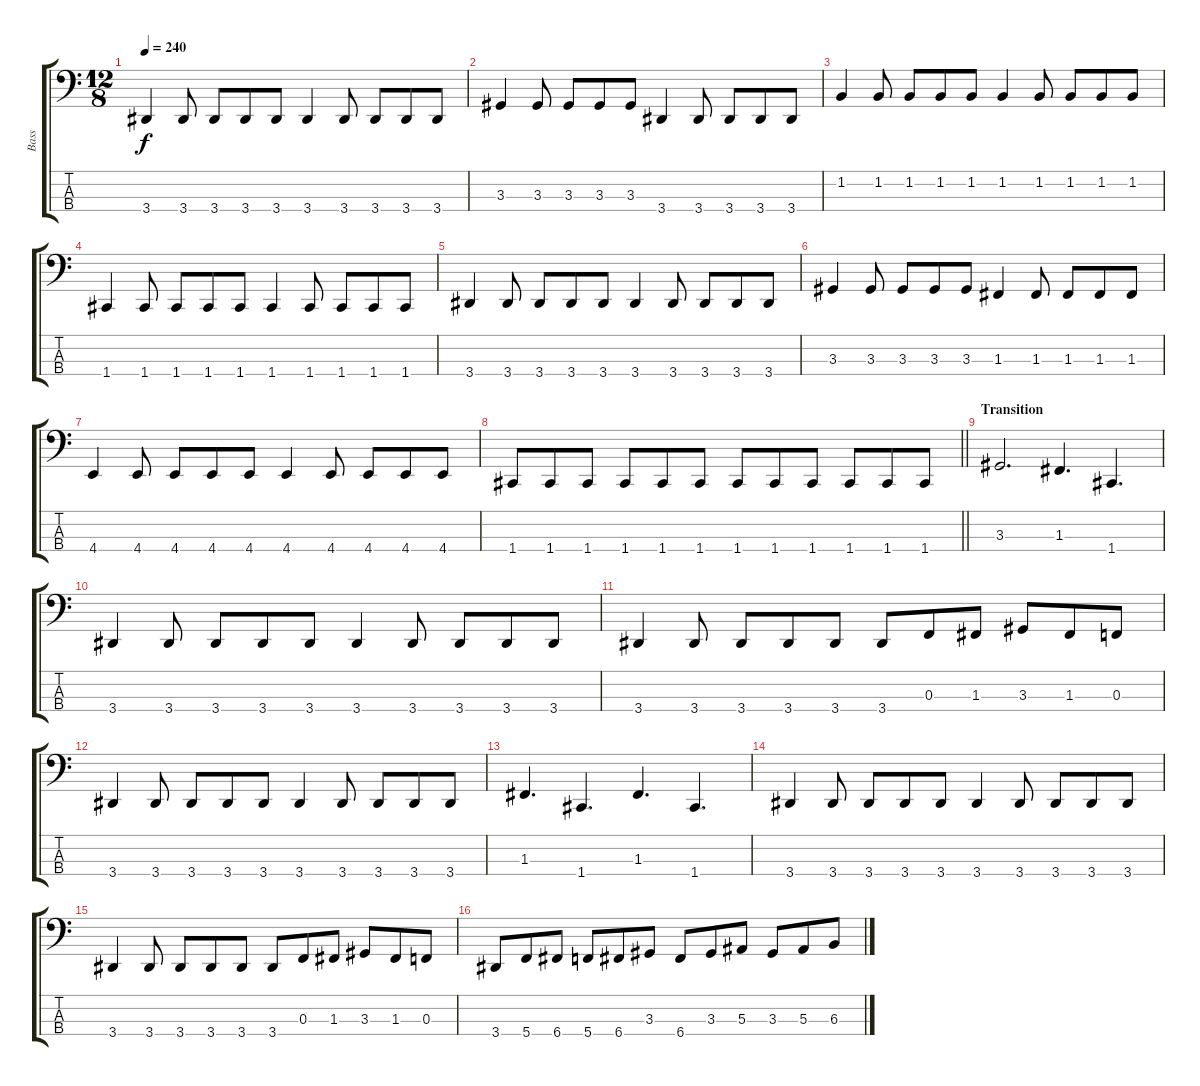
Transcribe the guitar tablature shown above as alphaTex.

\track ("Bass" "Bass") {instrument electricbassfinger}
\staff {score tabs}
\tuning (Eb2 Bb1 F1 C1) {hide}
\ts (12 8)
\tempo 240
\clef f4
\ks c
3.4.4{dy f} 3.4.8 3.4.8 3.4.8 3.4.8 3.4.4 3.4.8 3.4.8 3.4.8 3.4.8 |
3.3.4 3.3.8 3.3.8 3.3.8 3.3.8 3.4.4 3.4.8 3.4.8 3.4.8 3.4.8 |
1.2.4 1.2.8 1.2.8 1.2.8 1.2.8 1.2.4 1.2.8 1.2.8 1.2.8 1.2.8 |
1.4.4 1.4.8 1.4.8 1.4.8 1.4.8 1.4.4 1.4.8 1.4.8 1.4.8 1.4.8 |
3.4.4 3.4.8 3.4.8 3.4.8 3.4.8 3.4.4 3.4.8 3.4.8 3.4.8 3.4.8 |
3.3.4 3.3.8 3.3.8 3.3.8 3.3.8 1.3.4 1.3.8 1.3.8 1.3.8 1.3.8 |
4.4.4 4.4.8 4.4.8 4.4.8 4.4.8 4.4.4 4.4.8 4.4.8 4.4.8 4.4.8 |
\barLineRight lightlight
1.4.8 1.4.8 1.4.8 1.4.8 1.4.8 1.4.8 1.4.8 1.4.8 1.4.8 1.4.8 1.4.8 1.4.8 |
\section ("" "Transition")
3.3.2{d} 1.3.4{d} 1.4.4{d} |
3.4.4 3.4.8 3.4.8 3.4.8 3.4.8 3.4.4 3.4.8 3.4.8 3.4.8 3.4.8 |
3.4.4 3.4.8 3.4.8 3.4.8 3.4.8 3.4.8 0.3.8 1.3.8 3.3.8 1.3.8 0.3.8 |
3.4.4 3.4.8 3.4.8 3.4.8 3.4.8 3.4.4 3.4.8 3.4.8 3.4.8 3.4.8 |
1.3.4{d} 1.4.4{d} 1.3.4{d} 1.4.4{d} |
3.4.4 3.4.8 3.4.8 3.4.8 3.4.8 3.4.4 3.4.8 3.4.8 3.4.8 3.4.8 |
3.4.4 3.4.8 3.4.8 3.4.8 3.4.8 3.4.8 0.3.8 1.3.8 3.3.8 1.3.8 0.3.8 |
3.4.8 5.4.8 6.4.8 5.4.8 6.4.8 3.3.8 6.4.8 3.3.8 5.3.8 3.3.8 5.3.8 6.3.8
